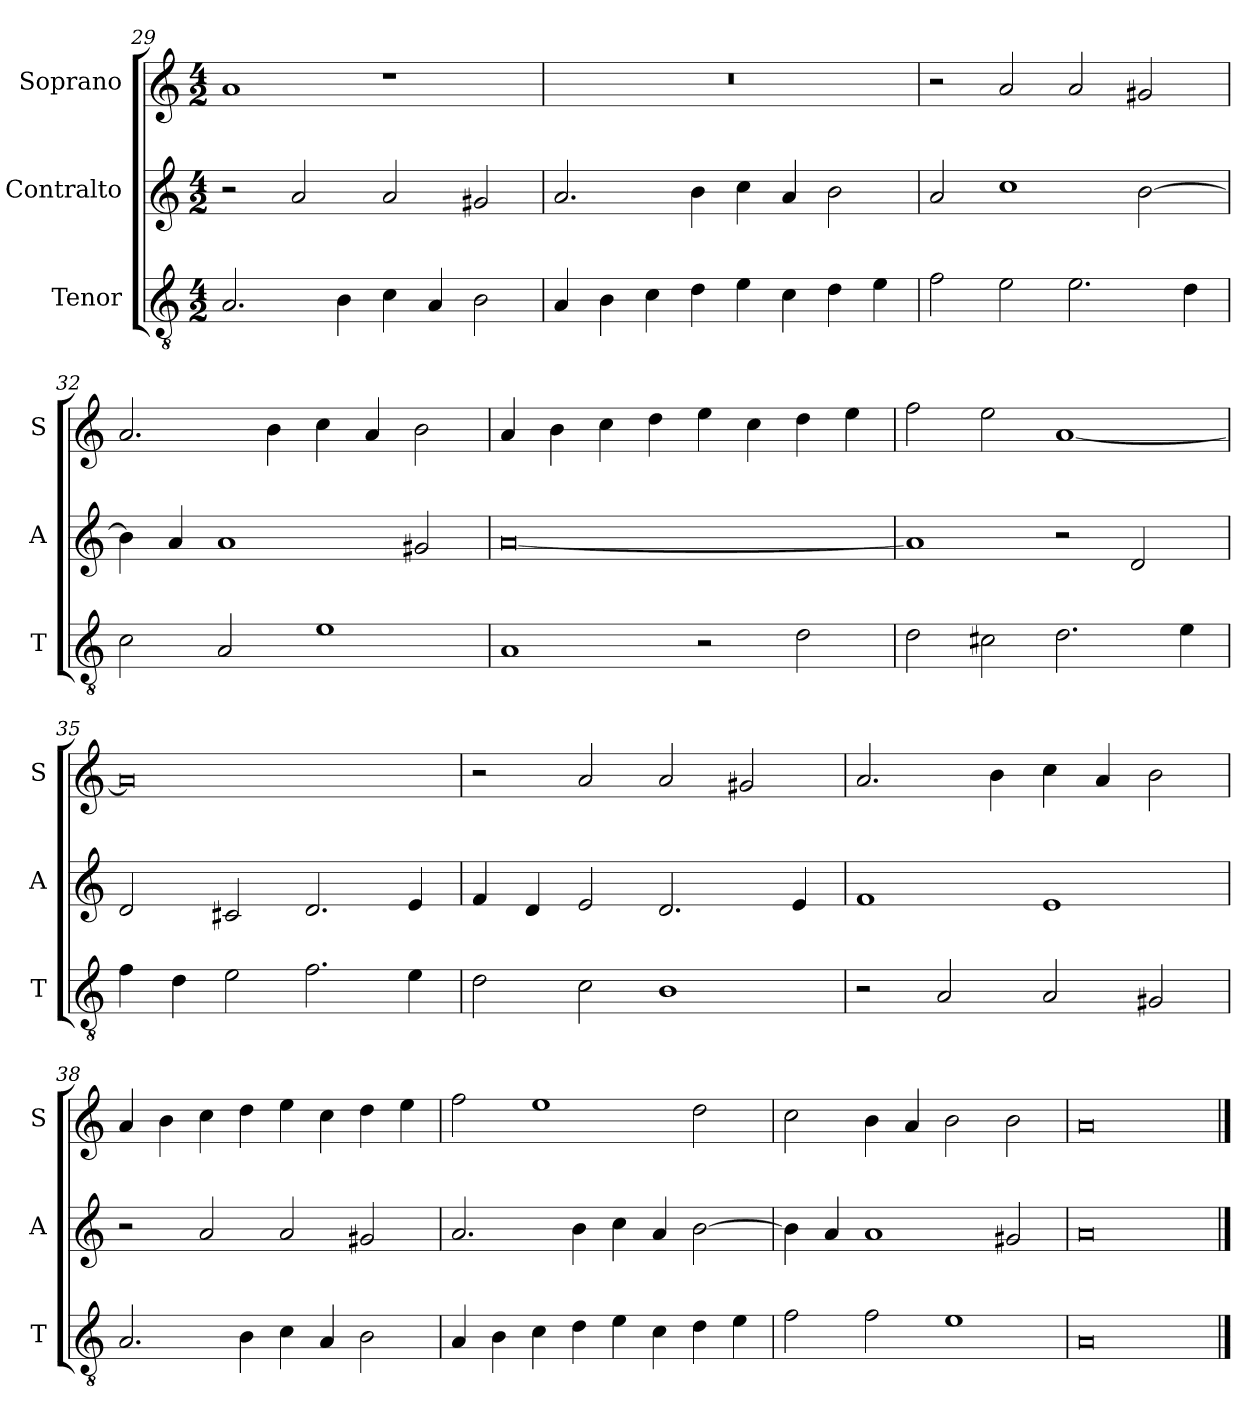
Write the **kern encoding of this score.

**kern	**kern	**kern
*part3	*part2	*part1
*staff3	*staff2	*staff1
*I"Tenor	*I"Contralto	*I"Soprano
*I'T	*I'A	*I'S
*clefGv2	*clefG2	*clefG2
*k[]	*k[]	*k[]
*A:aeo	*A:aeo	*A:aeo
*M4/2	*M4/2	*M4/2
=29	=29	=29
2.A	2r	1a
.	2a	.
4B	.	.
4c	2a	1r
4A	.	.
2B	2g#X	.
=30	=30	=30
4A	2.a	0r
4B	.	.
4c	.	.
4d	4b	.
4e	4cc	.
4c	4a	.
4d	2b	.
4e	.	.
=31	=31	=31
2f	2a	2r
2e	1cc	2a
2.e	.	2a
.	[2b	2g#X
4d	.	.
=32	=32	=32
2c	4b]	2.a
.	4a	.
2A	1a	.
.	.	4b
1e	.	4cc
.	.	4a
.	2g#X	2b
=33	=33	=33
1A	[0a	4a
.	.	4b
.	.	4cc
.	.	4dd
2r	.	4ee
.	.	4cc
2d	.	4dd
.	.	4ee
=34	=34	=34
2d	1a]	2ff
2c#X	.	2ee
2.d	2r	[1a
.	2d	.
4e	.	.
=35	=35	=35
4f	2d	0a]
4d	.	.
2e	2c#X	.
2.f	2.d	.
4e	4e	.
=36	=36	=36
2d	4f	2r
.	4d	.
2c	2e	2a
1B	2.d	2a
.	.	2g#X
.	4e	.
=37	=37	=37
2r	1f	2.a
2A	.	.
.	.	4b
2A	1e	4cc
.	.	4a
2G#X	.	2b
=38	=38	=38
2.A	2r	4a
.	.	4b
.	2a	4cc
4B	.	4dd
4c	2a	4ee
4A	.	4cc
2B	2g#X	4dd
.	.	4ee
=39	=39	=39
4A	2.a	2ff
4B	.	.
4c	.	1ee
4d	4b	.
4e	4cc	.
4c	4a	.
4d	[2b	2dd
4e	.	.
=40	=40	=40
2f	4b]	2cc
.	4a	.
2f	1a	4b
.	.	4a
1e	.	2b
.	2g#X	2b
=41	=41	=41
0A	0a	0a
==	==	==
*-	*-	*-
